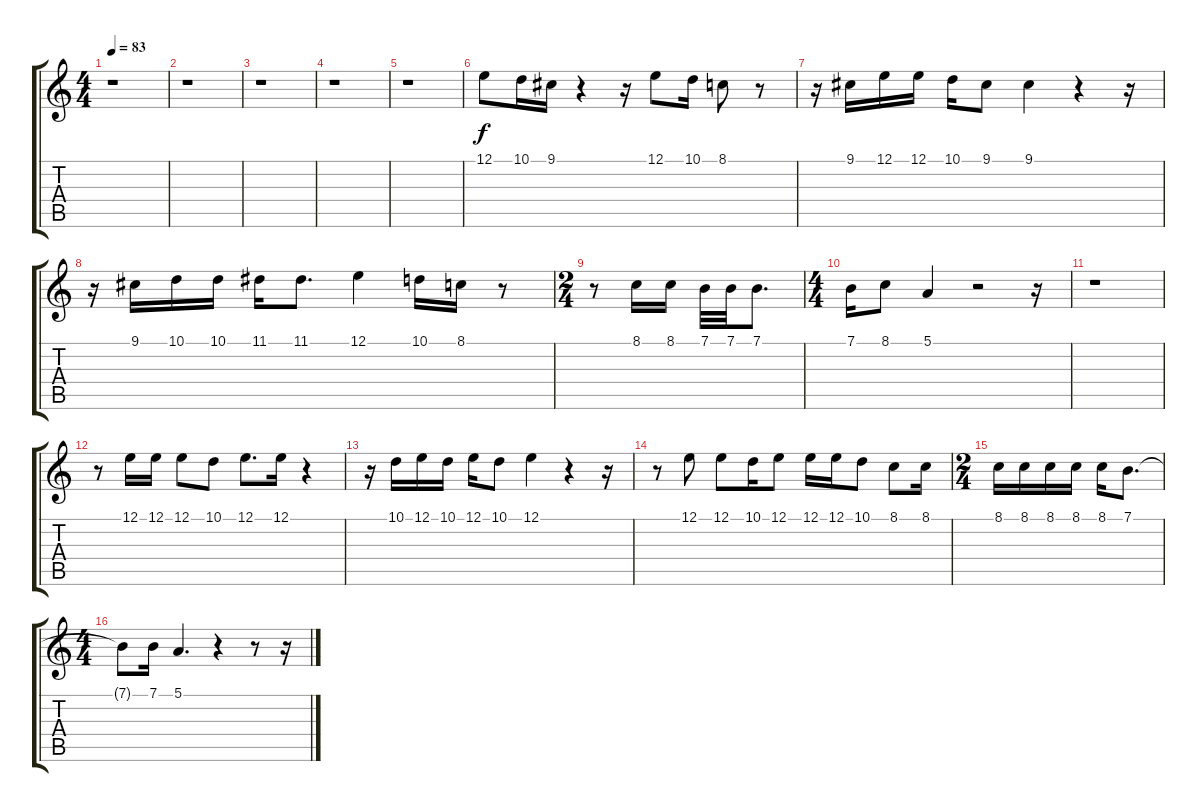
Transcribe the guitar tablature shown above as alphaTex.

\track "" {instrument bagpipe}
\staff {score tabs}
\tuning (E4 B3 G3 D3 A2 E2) {hide}
\ts (4 4)
\tempo 83
\clef g2
\ks c
r.1{dy f instrument bagpipe} |
r.1 |
r.1 |
r.1 |
r.1 |
12.1.8 10.1.16 9.1.16 r.4 r.16 12.1.8 10.1.16 8.1.8 r.8 |
r.16 9.1.16 12.1.16 12.1.16 10.1.16 9.1.8 9.1.4 r.4 r.16 |
r.16 9.1.16 10.1.16 10.1.16 11.1.16 11.1.8{d} 12.1.4 10.1.16 8.1.16 r.8 |
\ts (2 4)
r.8 8.1.16 8.1.16 7.1.32 7.1.32 7.1.8{d} |
\ts (4 4)
7.1.16 8.1.8 5.1.4 r.2 r.16 |
r.1 |
r.8 12.1.16 12.1.16 12.1.8 10.1.8 12.1.8{d} 12.1.16 r.4 |
r.16 10.1.16 12.1.16 10.1.16 12.1.16 10.1.8 12.1.4 r.4 r.16 |
r.8 12.1.8 12.1.8 10.1.16 12.1.8 12.1.16 12.1.16 10.1.8 8.1.8 8.1.16 |
\ts (2 4)
8.1.16 8.1.16 8.1.16 8.1.16 8.1.16 7.1.8{d} |
\ts (4 4)
7.1{t}.8 7.1.16 5.1.4{d} r.4 r.8 r.16
